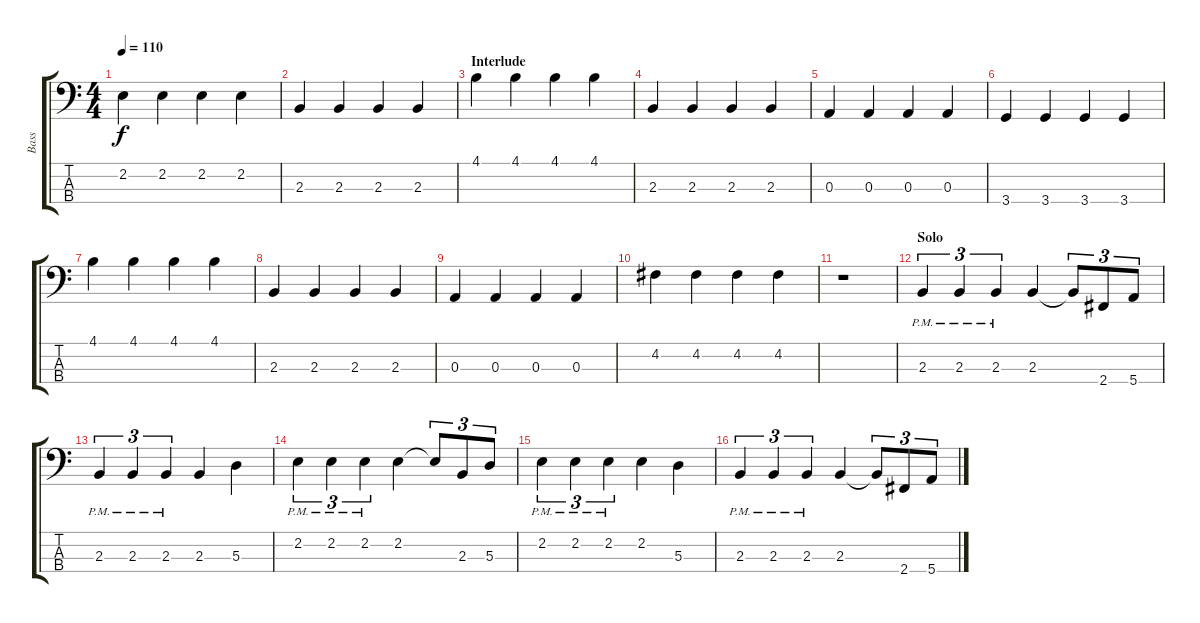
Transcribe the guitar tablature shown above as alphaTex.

\track ("Bass" "Bass") {instrument electricbassfinger}
\staff {score tabs}
\tuning (G2 D2 A1 E1) {hide}
\ts (4 4)
\tempo 110
\clef f4
\ks c
2.2.4{dy f} 2.2.4 2.2.4 2.2.4 |
2.3.4 2.3.4 2.3.4 2.3.4 |
\section ("" "Interlude")
4.1.4 4.1.4 4.1.4 4.1.4 |
2.3.4 2.3.4 2.3.4 2.3.4 |
0.3.4 0.3.4 0.3.4 0.3.4 |
3.4.4 3.4.4 3.4.4 3.4.4 |
4.1.4 4.1.4 4.1.4 4.1.4 |
2.3.4 2.3.4 2.3.4 2.3.4 |
0.3.4 0.3.4 0.3.4 0.3.4 |
4.2.4 4.2.4 4.2.4 4.2.4 |
r.1 |
\section ("" "Solo")
2.3{pm}.4{tu (3 2)} 2.3{pm}.4{tu (3 2)} 2.3{pm}.4{tu (3 2)} 2.3.4 2.3{t}.8{tu (3 2)} 2.4.8{tu (3 2)} 5.4.8{tu (3 2)} |
2.3{pm}.4{tu (3 2)} 2.3{pm}.4{tu (3 2)} 2.3{pm}.4{tu (3 2)} 2.3.4 5.3.4 |
2.2{pm}.4{tu (3 2)} 2.2{pm}.4{tu (3 2)} 2.2{pm}.4{tu (3 2)} 2.2.4 2.2{t}.8{tu (3 2)} 2.3.8{tu (3 2)} 5.3.8{tu (3 2)} |
2.2{pm}.4{tu (3 2)} 2.2{pm}.4{tu (3 2)} 2.2{pm}.4{tu (3 2)} 2.2.4 5.3.4 |
2.3{pm}.4{tu (3 2)} 2.3{pm}.4{tu (3 2)} 2.3{pm}.4{tu (3 2)} 2.3.4 2.3{t}.8{tu (3 2)} 2.4.8{tu (3 2)} 5.4.8{tu (3 2)}
